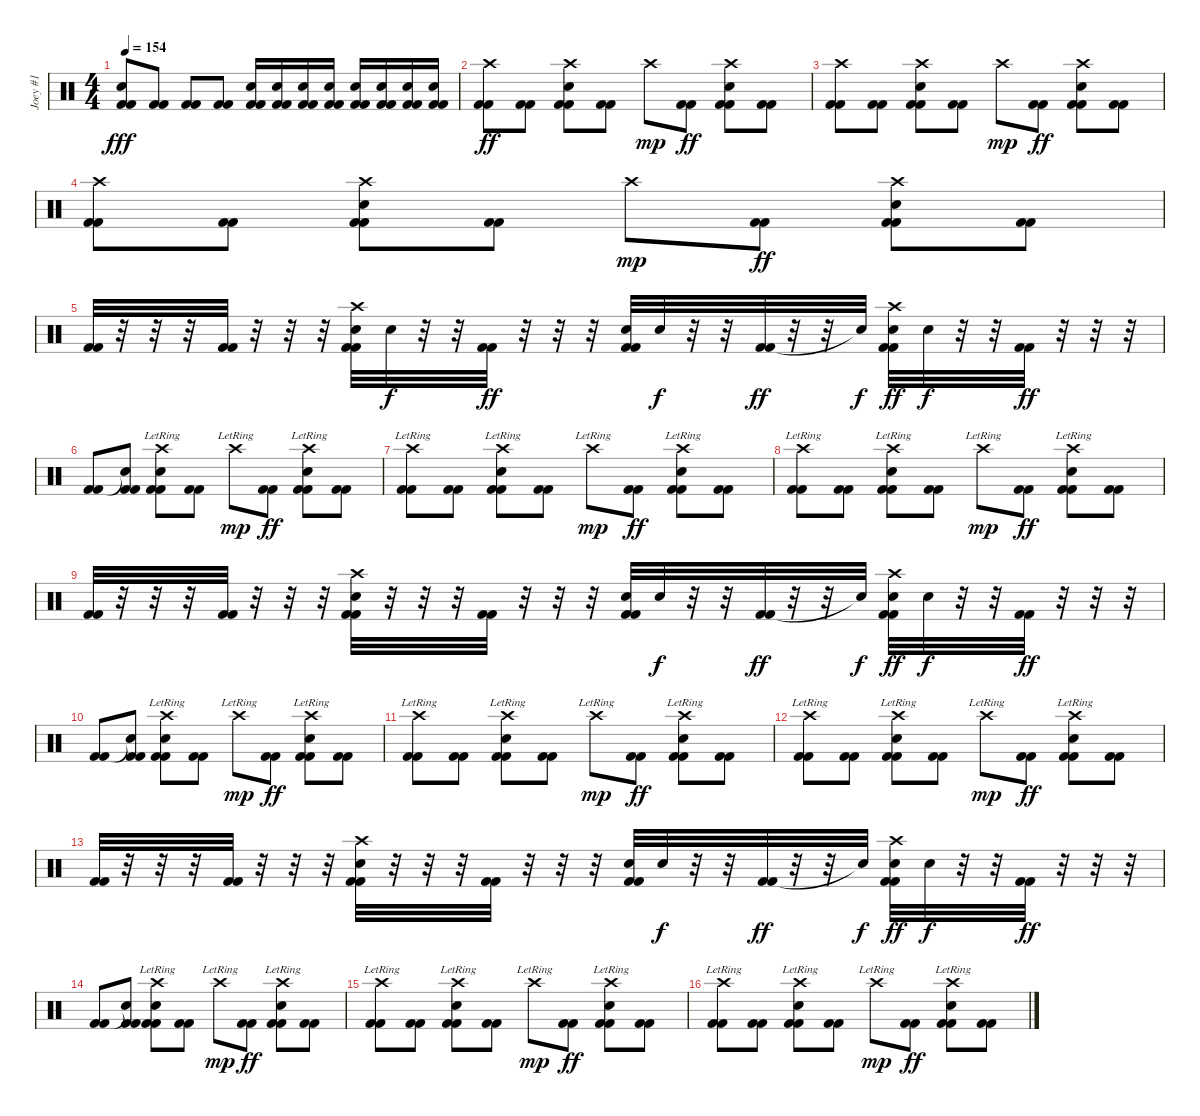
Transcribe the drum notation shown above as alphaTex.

\track ("Joey #1" "Joey #1") {instrument percussion}
\staff {score}
\articulation defaults
\ts (4 4)
\tempo 154
\clef neutral
\ks c
("Snare (hit) 2" "Kick (hit) 2" "Kick (hit) 2").8{dy fff} ("Kick (hit) 2" "Kick (hit) 2").8 ("Kick (hit) 2" "Kick (hit) 2").8 ("Kick (hit) 2" "Kick (hit) 2").8 ("Snare (hit) 2" "Kick (hit) 2" "Kick (hit) 2").16 ("Snare (hit) 2" "Kick (hit) 2" "Kick (hit) 2").16 ("Snare (hit) 2" "Kick (hit) 2" "Kick (hit) 2").16 ("Snare (hit) 2" "Kick (hit) 2" "Kick (hit) 2").16 ("Snare (hit) 2" "Kick (hit) 2" "Kick (hit) 2").16 ("Snare (hit) 2" "Kick (hit) 2" "Kick (hit) 2").16 ("Snare (hit) 2" "Kick (hit) 2" "Kick (hit) 2").16 ("Snare (hit) 2" "Kick (hit) 2" "Kick (hit) 2").16 |
("Crash high (hit)" "Kick (hit) 2" "Kick (hit) 2").8{dy ff} ("Kick (hit) 2" "Kick (hit) 2").8 ("Crash high (hit)" "Snare (hit) 2" "Kick (hit) 2" "Kick (hit) 2").8 ("Kick (hit) 2" "Kick (hit) 2").8 "Crash high (hit)".8{dy mp} ("Kick (hit) 2" "Kick (hit) 2").8{dy ff} ("Crash high (hit)" "Snare (hit) 2" "Kick (hit) 2" "Kick (hit) 2").8 ("Kick (hit) 2" "Kick (hit) 2").8 |
("Crash high (hit)" "Kick (hit) 2" "Kick (hit) 2").8 ("Kick (hit) 2" "Kick (hit) 2").8 ("Crash high (hit)" "Snare (hit) 2" "Kick (hit) 2" "Kick (hit) 2").8 ("Kick (hit) 2" "Kick (hit) 2").8 "Crash high (hit)".8{dy mp} ("Kick (hit) 2" "Kick (hit) 2").8{dy ff} ("Crash high (hit)" "Snare (hit) 2" "Kick (hit) 2" "Kick (hit) 2").8 ("Kick (hit) 2" "Kick (hit) 2").8 |
("Crash high (hit)" "Kick (hit) 2" "Kick (hit) 2").8 ("Kick (hit) 2" "Kick (hit) 2").8 ("Crash high (hit)" "Snare (hit) 2" "Kick (hit) 2" "Kick (hit) 2").8 ("Kick (hit) 2" "Kick (hit) 2").8 "Crash high (hit)".8{dy mp} ("Kick (hit) 2" "Kick (hit) 2").8{dy ff} ("Crash high (hit)" "Snare (hit) 2" "Kick (hit) 2" "Kick (hit) 2").8 ("Kick (hit) 2" "Kick (hit) 2").8 |
("Kick (hit) 2" "Kick (hit) 2").32 r.32 r.32 r.32 ("Kick (hit) 2" "Kick (hit) 2").32 r.32 r.32 r.32 ("Crash high (hit)" "Snare (hit) 2" "Kick (hit) 2" "Kick (hit) 2").32 "Snare (hit) 2".32{dy f} r.32 r.32 ("Kick (hit) 2" "Kick (hit) 2").32{dy ff} r.32 r.32 r.32 ("Snare (hit) 2" "Kick (hit) 2" "Kick (hit) 2").32 "Snare (hit) 2".32{dy f} r.32 r.32 ("Kick (hit) 2" "Kick (hit) 2").32{dy ff} r.32 r.32 "Snare (hit)"{t}.32{dy f} ("Crash high (hit)" "Snare (hit) 2" "Kick (hit) 2" "Kick (hit) 2").32{dy ff} "Snare (hit) 2".32{dy f} r.32 r.32 ("Kick (hit) 2" "Kick (hit) 2").32{dy ff} r.32 r.32 r.32 |
("Kick (hit) 2" "Kick (hit) 2").8 ("Snare (hit)"{t} "Kick (hit) 2" "Kick (hit) 2").8 ("Crash high (hit)"{lr} "Snare (hit) 2" "Kick (hit) 2" "Kick (hit) 2").8 ("Kick (hit) 2" "Kick (hit) 2").8 "Crash high (hit)"{lr}.8{dy mp} ("Kick (hit) 2" "Kick (hit) 2").8{dy ff} ("Crash high (hit)"{lr} "Snare (hit) 2" "Kick (hit) 2" "Kick (hit) 2").8 ("Kick (hit) 2" "Kick (hit) 2").8 |
("Crash high (hit)"{lr} "Kick (hit) 2" "Kick (hit) 2").8 ("Kick (hit) 2" "Kick (hit) 2").8 ("Crash high (hit)"{lr} "Snare (hit) 2" "Kick (hit) 2" "Kick (hit) 2").8 ("Kick (hit) 2" "Kick (hit) 2").8 "Crash high (hit)"{lr}.8{dy mp} ("Kick (hit) 2" "Kick (hit) 2").8{dy ff} ("Crash high (hit)"{lr} "Snare (hit) 2" "Kick (hit) 2" "Kick (hit) 2").8 ("Kick (hit) 2" "Kick (hit) 2").8 |
("Crash high (hit)"{lr} "Kick (hit) 2" "Kick (hit) 2").8 ("Kick (hit) 2" "Kick (hit) 2").8 ("Crash high (hit)"{lr} "Snare (hit) 2" "Kick (hit) 2" "Kick (hit) 2").8 ("Kick (hit) 2" "Kick (hit) 2").8 "Crash high (hit)"{lr}.8{dy mp} ("Kick (hit) 2" "Kick (hit) 2").8{dy ff} ("Crash high (hit)"{lr} "Snare (hit) 2" "Kick (hit) 2" "Kick (hit) 2").8 ("Kick (hit) 2" "Kick (hit) 2").8 |
("Kick (hit) 2" "Kick (hit) 2").32 r.32 r.32 r.32 ("Kick (hit) 2" "Kick (hit) 2").32 r.32 r.32 r.32 ("Crash high (hit)" "Snare (hit) 2" "Kick (hit) 2" "Kick (hit) 2").32 r.32 r.32 r.32 ("Kick (hit) 2" "Kick (hit) 2").32 r.32 r.32 r.32 ("Snare (hit) 2" "Kick (hit) 2" "Kick (hit) 2").32 "Snare (hit) 2".32{dy f} r.32 r.32 ("Kick (hit) 2" "Kick (hit) 2").32{dy ff} r.32 r.32 "Snare (hit)"{t}.32{dy f} ("Crash high (hit)" "Snare (hit) 2" "Kick (hit) 2" "Kick (hit) 2").32{dy ff} "Snare (hit) 2".32{dy f} r.32 r.32 ("Kick (hit) 2" "Kick (hit) 2").32{dy ff} r.32 r.32 r.32 |
("Kick (hit) 2" "Kick (hit) 2").8 ("Snare (hit)"{t} "Kick (hit) 2" "Kick (hit) 2").8 ("Crash high (hit)"{lr} "Snare (hit) 2" "Kick (hit) 2" "Kick (hit) 2").8 ("Kick (hit) 2" "Kick (hit) 2").8 "Crash high (hit)"{lr}.8{dy mp} ("Kick (hit) 2" "Kick (hit) 2").8{dy ff} ("Crash high (hit)"{lr} "Snare (hit) 2" "Kick (hit) 2" "Kick (hit) 2").8 ("Kick (hit) 2" "Kick (hit) 2").8 |
("Crash high (hit)"{lr} "Kick (hit) 2" "Kick (hit) 2").8 ("Kick (hit) 2" "Kick (hit) 2").8 ("Crash high (hit)"{lr} "Snare (hit) 2" "Kick (hit) 2" "Kick (hit) 2").8 ("Kick (hit) 2" "Kick (hit) 2").8 "Crash high (hit)"{lr}.8{dy mp} ("Kick (hit) 2" "Kick (hit) 2").8{dy ff} ("Crash high (hit)"{lr} "Snare (hit) 2" "Kick (hit) 2" "Kick (hit) 2").8 ("Kick (hit) 2" "Kick (hit) 2").8 |
("Crash high (hit)"{lr} "Kick (hit) 2" "Kick (hit) 2").8 ("Kick (hit) 2" "Kick (hit) 2").8 ("Crash high (hit)"{lr} "Snare (hit) 2" "Kick (hit) 2" "Kick (hit) 2").8 ("Kick (hit) 2" "Kick (hit) 2").8 "Crash high (hit)"{lr}.8{dy mp} ("Kick (hit) 2" "Kick (hit) 2").8{dy ff} ("Crash high (hit)"{lr} "Snare (hit) 2" "Kick (hit) 2" "Kick (hit) 2").8 ("Kick (hit) 2" "Kick (hit) 2").8 |
("Kick (hit) 2" "Kick (hit) 2").32 r.32 r.32 r.32 ("Kick (hit) 2" "Kick (hit) 2").32 r.32 r.32 r.32 ("Crash high (hit)" "Snare (hit) 2" "Kick (hit) 2" "Kick (hit) 2").32 r.32 r.32 r.32 ("Kick (hit) 2" "Kick (hit) 2").32 r.32 r.32 r.32 ("Snare (hit) 2" "Kick (hit) 2" "Kick (hit) 2").32 "Snare (hit) 2".32{dy f} r.32 r.32 ("Kick (hit) 2" "Kick (hit) 2").32{dy ff} r.32 r.32 "Snare (hit)"{t}.32{dy f} ("Crash high (hit)" "Snare (hit) 2" "Kick (hit) 2" "Kick (hit) 2").32{dy ff} "Snare (hit) 2".32{dy f} r.32 r.32 ("Kick (hit) 2" "Kick (hit) 2").32{dy ff} r.32 r.32 r.32 |
("Kick (hit) 2" "Kick (hit) 2").8 ("Snare (hit)"{t} "Kick (hit) 2" "Kick (hit) 2").8 ("Crash high (hit)"{lr} "Snare (hit) 2" "Kick (hit) 2" "Kick (hit) 2").8 ("Kick (hit) 2" "Kick (hit) 2").8 "Crash high (hit)"{lr}.8{dy mp} ("Kick (hit) 2" "Kick (hit) 2").8{dy ff} ("Crash high (hit)"{lr} "Snare (hit) 2" "Kick (hit) 2" "Kick (hit) 2").8 ("Kick (hit) 2" "Kick (hit) 2").8 |
("Crash high (hit)"{lr} "Kick (hit) 2" "Kick (hit) 2").8 ("Kick (hit) 2" "Kick (hit) 2").8 ("Crash high (hit)"{lr} "Snare (hit) 2" "Kick (hit) 2" "Kick (hit) 2").8 ("Kick (hit) 2" "Kick (hit) 2").8 "Crash high (hit)"{lr}.8{dy mp} ("Kick (hit) 2" "Kick (hit) 2").8{dy ff} ("Crash high (hit)"{lr} "Snare (hit) 2" "Kick (hit) 2" "Kick (hit) 2").8 ("Kick (hit) 2" "Kick (hit) 2").8 |
("Crash high (hit)"{lr} "Kick (hit) 2" "Kick (hit) 2").8 ("Kick (hit) 2" "Kick (hit) 2").8 ("Crash high (hit)"{lr} "Snare (hit) 2" "Kick (hit) 2" "Kick (hit) 2").8 ("Kick (hit) 2" "Kick (hit) 2").8 "Crash high (hit)"{lr}.8{dy mp} ("Kick (hit) 2" "Kick (hit) 2").8{dy ff} ("Crash high (hit)"{lr} "Snare (hit) 2" "Kick (hit) 2" "Kick (hit) 2").8 ("Kick (hit) 2" "Kick (hit) 2").8
